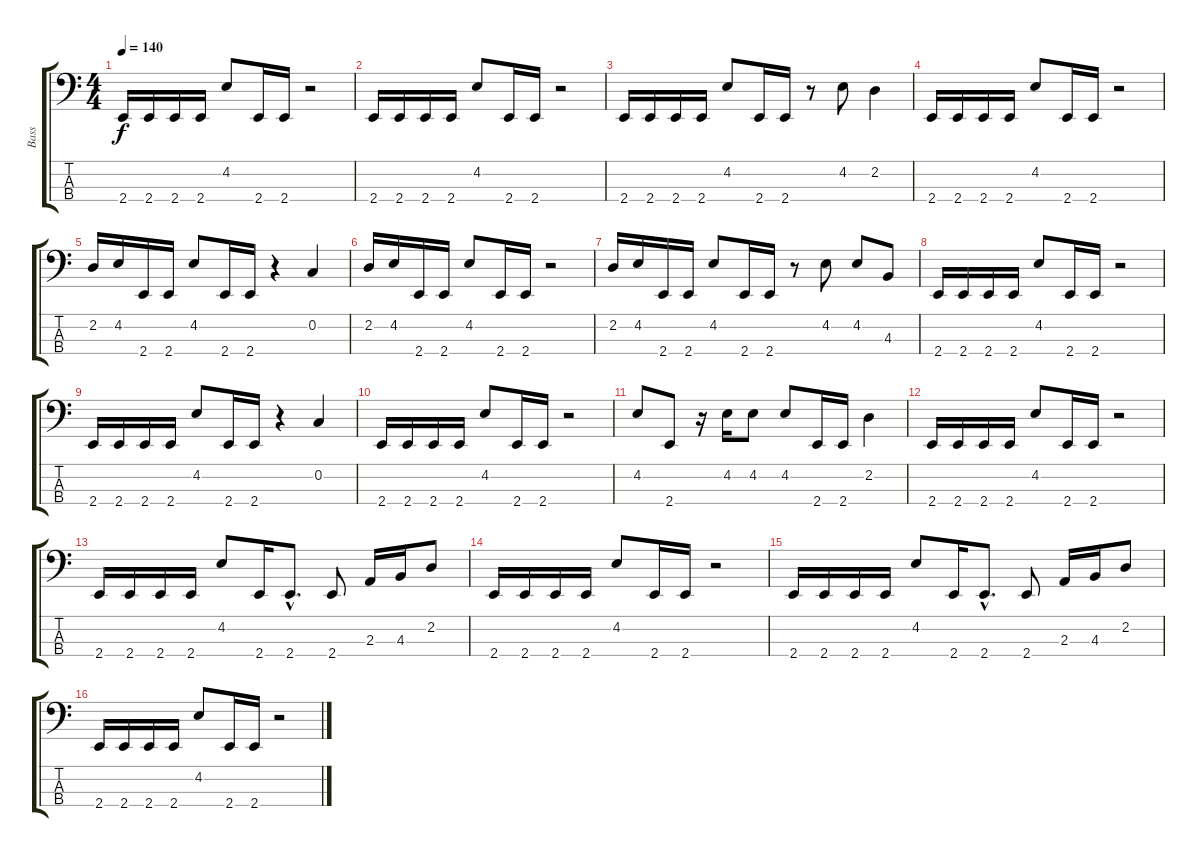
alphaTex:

\track ("Bass" "Bass") {instrument electricbasspick}
\staff {score tabs}
\tuning (F2 C2 G1 D1) {hide}
\ts (4 4)
\tempo 140
\clef f4
\ks c
2.4.16{dy f} 2.4.16 2.4.16 2.4.16 4.2.8 2.4.16 2.4.16 r.2 |
2.4.16 2.4.16 2.4.16 2.4.16 4.2.8 2.4.16 2.4.16 r.2 |
2.4.16 2.4.16 2.4.16 2.4.16 4.2.8 2.4.16 2.4.16 r.8 4.2.8 2.2.4 |
2.4.16 2.4.16 2.4.16 2.4.16 4.2.8 2.4.16 2.4.16 r.2 |
2.2.16 4.2.16 2.4.16 2.4.16 4.2.8 2.4.16 2.4.16 r.4 0.2.4 |
2.2.16{volume 12} 4.2.16 2.4.16 2.4.16 4.2.8 2.4.16 2.4.16 r.2 |
2.2.16 4.2.16 2.4.16 2.4.16 4.2.8 2.4.16 2.4.16 r.8 4.2.8 4.2.8 4.3.8 |
2.4.16 2.4.16 2.4.16 2.4.16 4.2.8 2.4.16 2.4.16 r.2 |
2.4.16 2.4.16 2.4.16 2.4.16 4.2.8 2.4.16 2.4.16 r.4 0.2.4 |
2.4.16{volume 12} 2.4.16 2.4.16 2.4.16 4.2.8 2.4.16 2.4.16 r.2 |
4.2.8 2.4.8 r.16 4.2.16 4.2.8 4.2.8 2.4.16 2.4.16 2.2.4 |
2.4.16 2.4.16 2.4.16 2.4.16 4.2.8 2.4.16 2.4.16 r.2 |
2.4.16 2.4.16 2.4.16 2.4.16 4.2.8 2.4.16 2.4{hac}.8{d} 2.4.8 2.3.16 4.3.16 2.2.8 |
2.4.16 2.4.16 2.4.16 2.4.16 4.2.8 2.4.16 2.4.16 r.2 |
2.4.16 2.4.16 2.4.16 2.4.16 4.2.8 2.4.16 2.4{hac}.8{d} 2.4.8 2.3.16 4.3.16 2.2.8 |
2.4.16 2.4.16 2.4.16 2.4.16 4.2.8 2.4.16 2.4.16 r.2
